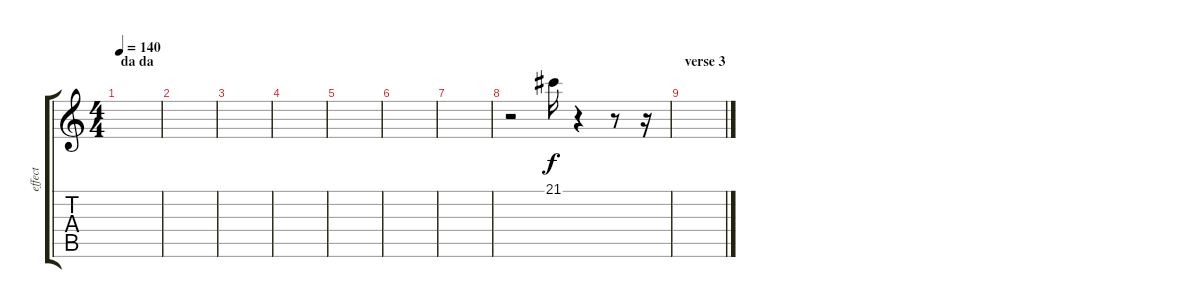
\track ("effect" "effect") {instrument tinklebell}
\staff {score tabs}
\tuning (E4 B3 G3 D3 A2 E2) {hide}
\ts (4 4)
\section ("" "da da")
\tempo 140
\clef g2
\ks c
|
|
|
|
|
|
|
r.2 21.1.16{instrument glockenspiel} r.4 r.8 r.16 |
\section ("" "verse 3")
